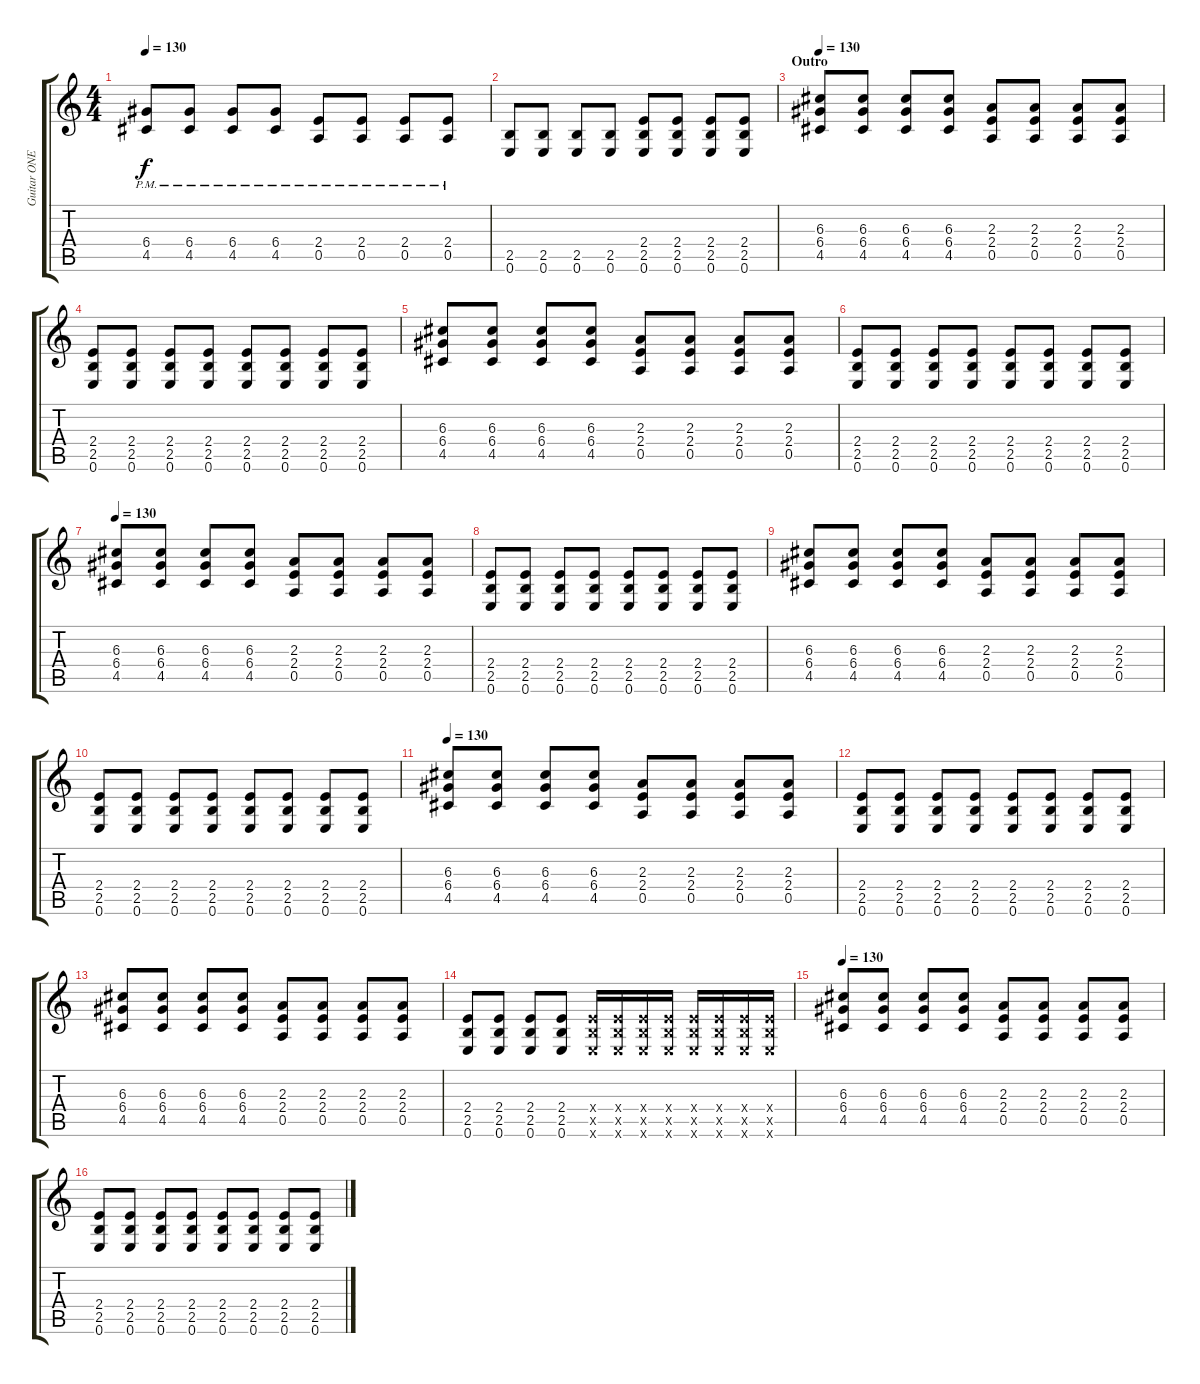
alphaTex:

\track ("Guitar ONE" "Guitar ONE") {instrument overdrivenguitar}
\staff {score tabs}
\tuning (E4 B3 G3 D3 A2 E2) {hide}
\ts (4 4)
\tempo 130
\clef g2
\ks c
(6.4{pm} 4.5{pm}).8{dy f} (6.4{pm} 4.5{pm}).8 (6.4{pm} 4.5{pm}).8 (6.4{pm} 4.5{pm}).8 (2.4{pm} 0.5{pm}).8 (2.4{pm} 0.5{pm}).8 (2.4{pm} 0.5{pm}).8 (2.4{pm} 0.5{pm}).8 |
(2.5 0.6).8 (2.5 0.6).8 (2.5 0.6).8 (2.5 0.6).8 (2.4 2.5 0.6).8 (2.4 2.5 0.6).8 (2.4 2.5 0.6).8 (2.4 2.5 0.6).8 |
\section ("" "Outro")
\tempo 130
(6.3 6.4 4.5).8 (6.3 6.4 4.5).8 (6.3 6.4 4.5).8 (6.3 6.4 4.5).8 (2.3 2.4 0.5).8 (2.3 2.4 0.5).8 (2.3 2.4 0.5).8 (2.3 2.4 0.5).8 |
(2.4 2.5 0.6).8 (2.4 2.5 0.6).8 (2.4 2.5 0.6).8 (2.4 2.5 0.6).8 (2.4 2.5 0.6).8 (2.4 2.5 0.6).8 (2.4 2.5 0.6).8 (2.4 2.5 0.6).8 |
(6.3 6.4 4.5).8 (6.3 6.4 4.5).8 (6.3 6.4 4.5).8 (6.3 6.4 4.5).8 (2.3 2.4 0.5).8 (2.3 2.4 0.5).8 (2.3 2.4 0.5).8 (2.3 2.4 0.5).8 |
(2.4 2.5 0.6).8 (2.4 2.5 0.6).8 (2.4 2.5 0.6).8 (2.4 2.5 0.6).8 (2.4 2.5 0.6).8 (2.4 2.5 0.6).8 (2.4 2.5 0.6).8 (2.4 2.5 0.6).8 |
\tempo 130
(6.3 6.4 4.5).8 (6.3 6.4 4.5).8 (6.3 6.4 4.5).8 (6.3 6.4 4.5).8 (2.3 2.4 0.5).8 (2.3 2.4 0.5).8 (2.3 2.4 0.5).8 (2.3 2.4 0.5).8 |
(2.4 2.5 0.6).8 (2.4 2.5 0.6).8 (2.4 2.5 0.6).8 (2.4 2.5 0.6).8 (2.4 2.5 0.6).8 (2.4 2.5 0.6).8 (2.4 2.5 0.6).8 (2.4 2.5 0.6).8 |
(6.3 6.4 4.5).8 (6.3 6.4 4.5).8 (6.3 6.4 4.5).8 (6.3 6.4 4.5).8 (2.3 2.4 0.5).8 (2.3 2.4 0.5).8 (2.3 2.4 0.5).8 (2.3 2.4 0.5).8 |
(2.4 2.5 0.6).8 (2.4 2.5 0.6).8 (2.4 2.5 0.6).8 (2.4 2.5 0.6).8 (2.4 2.5 0.6).8 (2.4 2.5 0.6).8 (2.4 2.5 0.6).8 (2.4 2.5 0.6).8 |
\tempo 130
(6.3 6.4 4.5).8 (6.3 6.4 4.5).8 (6.3 6.4 4.5).8 (6.3 6.4 4.5).8 (2.3 2.4 0.5).8 (2.3 2.4 0.5).8 (2.3 2.4 0.5).8 (2.3 2.4 0.5).8 |
(2.4 2.5 0.6).8 (2.4 2.5 0.6).8 (2.4 2.5 0.6).8 (2.4 2.5 0.6).8 (2.4 2.5 0.6).8 (2.4 2.5 0.6).8 (2.4 2.5 0.6).8 (2.4 2.5 0.6).8 |
(6.3 6.4 4.5).8 (6.3 6.4 4.5).8 (6.3 6.4 4.5).8 (6.3 6.4 4.5).8 (2.3 2.4 0.5).8 (2.3 2.4 0.5).8 (2.3 2.4 0.5).8 (2.3 2.4 0.5).8 |
(2.4 2.5 0.6).8 (2.4 2.5 0.6).8 (2.4 2.5 0.6).8 (2.4 2.5 0.6).8 (2.4{x} 2.5{x} 0.6{x}).16 (2.4{x} 2.5{x} 0.6{x}).16 (2.4{x} 2.5{x} 0.6{x}).16 (2.4{x} 2.5{x} 0.6{x}).16 (2.4{x} 2.5{x} 0.6{x}).16 (2.4{x} 2.5{x} 0.6{x}).16 (2.4{x} 2.5{x} 0.6{x}).16 (2.4{x} 2.5{x} 0.6{x}).16 |
\tempo 130
(6.3 6.4 4.5).8 (6.3 6.4 4.5).8 (6.3 6.4 4.5).8 (6.3 6.4 4.5).8 (2.3 2.4 0.5).8 (2.3 2.4 0.5).8 (2.3 2.4 0.5).8 (2.3 2.4 0.5).8 |
(2.4 2.5 0.6).8 (2.4 2.5 0.6).8 (2.4 2.5 0.6).8 (2.4 2.5 0.6).8 (2.4 2.5 0.6).8 (2.4 2.5 0.6).8 (2.4 2.5 0.6).8 (2.4 2.5 0.6).8
